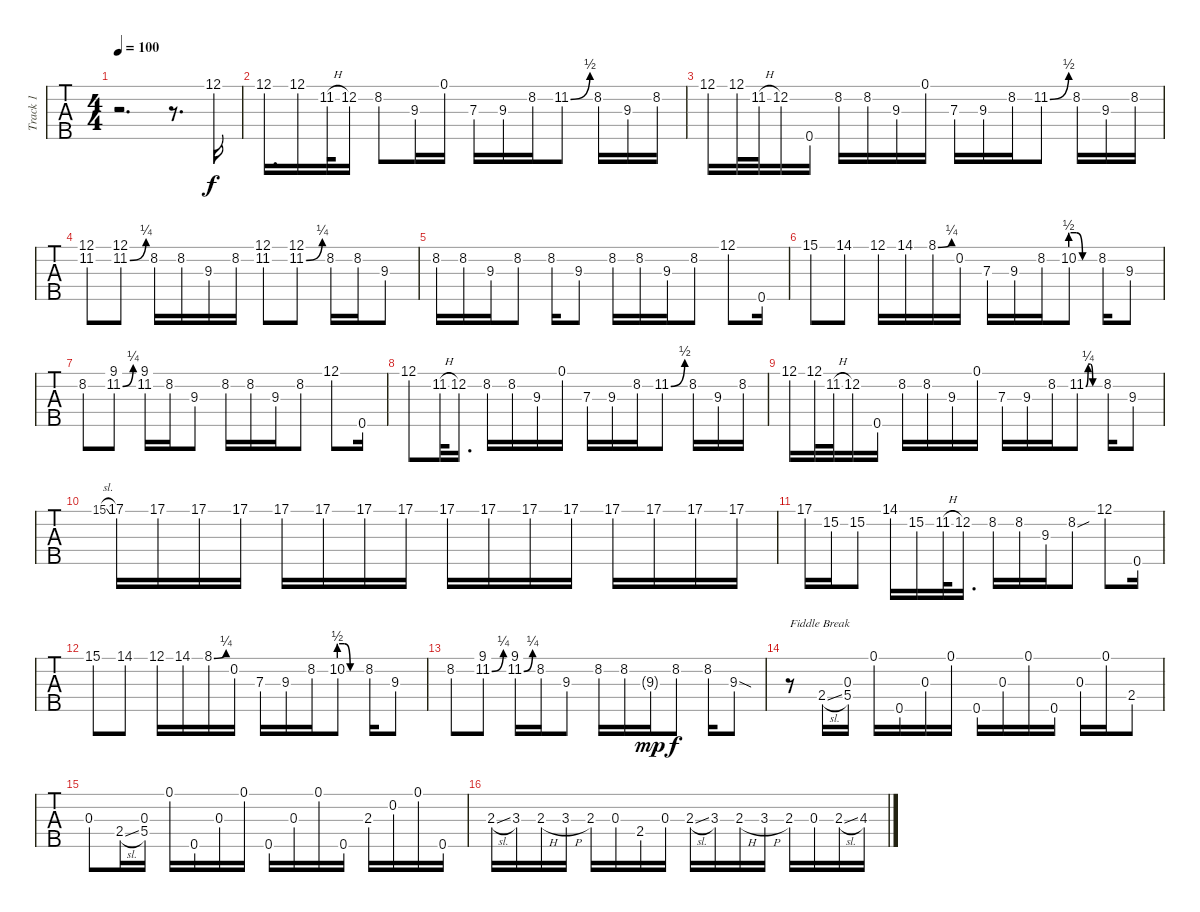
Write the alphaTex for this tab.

\track ("Track 1" "Track 1") {instrument banjo}
\staff {tabs}
\tuning (D4 B3 G3 D3 G4) {hide}
\displaytranspose 12
\ts (4 4)
\tempo 100
\clef g2
\ks c
r.2{d dy f instrument banjo} r.8{d} 12.1.16 |
12.1.16{d} 12.1.16 11.2{h}.32 12.2.16 8.2.8 9.3.16 0.1.16 7.3.16 9.3.16 8.2.16 11.2{be (bend 0 0 60 2)}.8 8.2.16 9.3.16 8.2.16 |
12.1.16 12.1.32 11.2{h}.32 12.2.16 0.5.16 8.2.16 8.2.16 9.3.16 0.1.16 7.3.16 9.3.16 8.2.16 11.2{be (bend 0 0 60 2)}.8 8.2.16 9.3.16 8.2.16 |
(12.1 11.2).8 (12.1 11.2{be (bend 0 0 60 1)}).8 8.2.16 8.2.16 9.3.16 8.2.16 (12.1 11.2).8 (12.1 11.2{be (bend 0 0 60 1)}).8 8.2.16 8.2.16 9.3.8 |
8.2.16 8.2.16 9.3.16 8.2.8 8.2.16 9.3.8 8.2.16 8.2.16 9.3.16 8.2.8 12.1.8 0.5.16 |
15.1.8 14.1.8 12.1.16 14.1.16 8.1{be (bend 0 0 60 1)}.16 0.2.16 7.3.16 9.3.16 8.2.16 10.2{be (custom 0 2 15 2 30 0 60 0)}.8 8.2.16 9.3.8 |
8.2.8 (9.1 11.2{be (bend 0 0 60 1)}).8 (9.1 11.2).16 8.2.16 9.3.8 8.2.16 8.2.16 9.3.16 8.2.8 12.1.8 0.5.16 |
12.1.8 11.2{h}.32 12.2.16{d} 8.2.16 8.2.16 9.3.16 0.1.16 7.3.16 9.3.16 8.2.16 11.2{be (bend 0 0 60 2)}.8 8.2.16 9.3.16 8.2.16 |
12.1.16 12.1.32 11.2{h}.32 12.2.16 0.5.16 8.2.16 8.2.16 9.3.16 0.1.16 7.3.16 9.3.16 8.2.16 11.2{be (custom 0 0 10 1 20 1 30 0 60 0)}.8 8.2.16 9.3.8 |
15.1{sl}.8{gr} 17.1.16 17.1.16 17.1.16 17.1.16 17.1.16 17.1.16 17.1.16 17.1.16 17.1.16 17.1.16 17.1.16 17.1.16 17.1.16 17.1.16 17.1.16 17.1.16 |
17.1.16 15.2.16 15.2.8 14.1.16 15.2.16 11.2{h}.32 12.2.16{d} 8.2.16 8.2.16 9.3.16 8.2{sou}.8 12.1.8 0.5.16 |
15.1.8 14.1.8 12.1.16 14.1.16 8.1{be (bend 0 0 60 1)}.16 0.2.16 7.3.16 9.3.16 8.2.16 10.2{be (custom 0 2 15 2 30 0 60 0)}.8 8.2.16 9.3.8 |
8.2.8 (9.1 11.2{be (bend 0 0 60 1)}).8 (9.1 11.2{be (bend 0 0 60 1)}).16 8.2.16 9.3.8 8.2.16 8.2.16 9.3{g}.16{dy mp} 8.2.8{dy f} 8.2.16 9.3{sod}.8 |
r.8{txt "Fiddle Break"} 2.4{sl}.16 (0.3 5.4).16 0.1.16 0.5.16 0.3.16 0.1.16 0.5.16 0.3.16 0.1.16 0.5.16 0.3.16 0.1.16 2.4.8 |
0.3.8 2.4{sl}.16 (0.3 5.4).16 0.1.16 0.5.16 0.3.16 0.1.16 0.5.16 0.3.16 0.1.16 0.5.16 2.3.16 0.2.16 0.1.16 0.5.16 |
2.3{sl}.16 3.3.16 2.3{h}.16 3.3{h}.16 2.3.16 0.3.16 2.4.16 0.3.16 2.3{sl}.16 3.3.16 2.3{h}.16 3.3{h}.16 2.3.16 0.3.16 2.3{sl}.16 4.3.16
